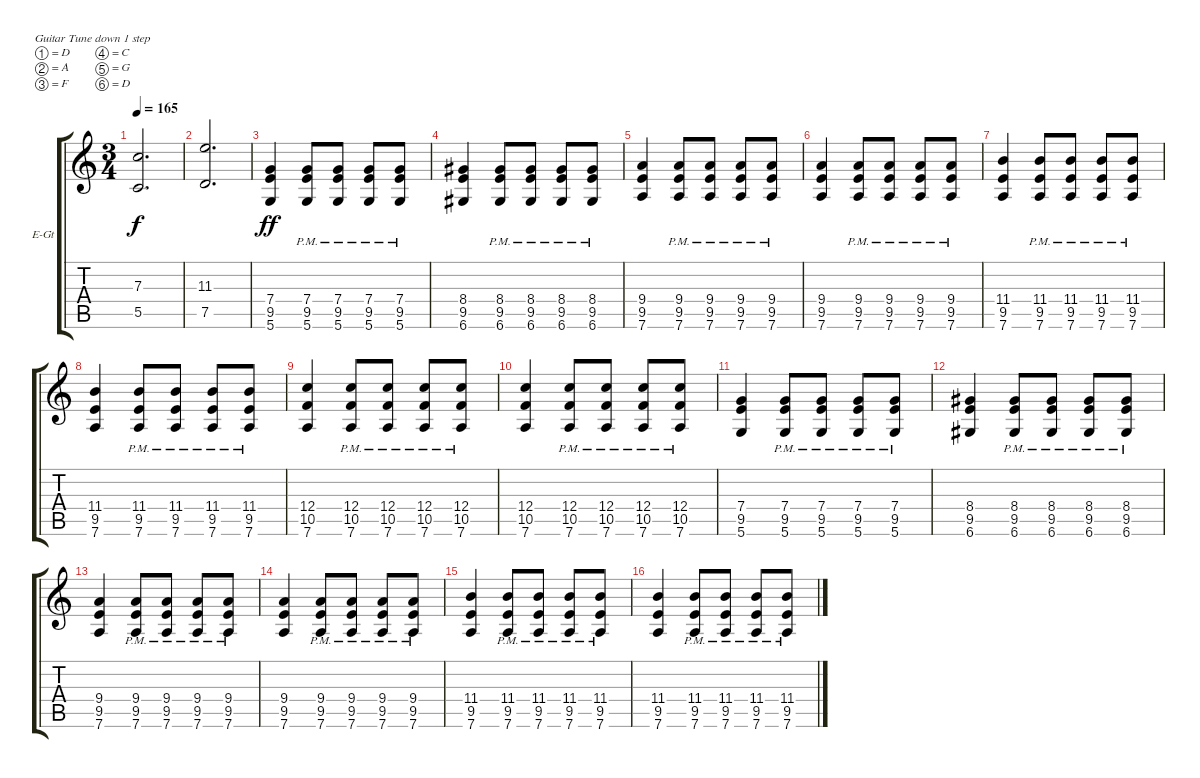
\bracketExtendMode groupsimilarinstruments
\firstSystemTrackNameOrientation horizontal
\otherSystemsTrackNameOrientation horizontal
\track ("Adam - Lead" "E-Gt") {instrument distortionguitar}
\staff {score tabs}
\tuning (D4 A3 F3 C3 G2 D2)
\ts (3 4)
\tempo 165
\clef g2
\ks c
(5.5 7.3).2{d dy f} |
(7.5 11.3).2{d} |
(5.6 9.5 7.4).4{dy ff} (5.6{pm} 9.5{pm} 7.4{pm}).8 (5.6{pm} 9.5{pm} 7.4{pm}).8 (5.6{pm} 9.5{pm} 7.4{pm}).8 (5.6{pm} 9.5{pm} 7.4{pm}).8 |
(6.6 9.5 8.4).4 (6.6{pm} 9.5{pm} 8.4{pm}).8 (6.6{pm} 9.5{pm} 8.4{pm}).8 (6.6{pm} 9.5{pm} 8.4{pm}).8 (6.6{pm} 9.5{pm} 8.4{pm}).8 |
(7.6 9.5 9.4).4 (7.6{pm} 9.5{pm} 9.4{pm}).8 (7.6{pm} 9.5{pm} 9.4{pm}).8 (7.6{pm} 9.5{pm} 9.4{pm}).8 (7.6{pm} 9.5{pm} 9.4{pm}).8 |
(7.6 9.5 9.4).4 (7.6{pm} 9.5{pm} 9.4{pm}).8 (7.6{pm} 9.5{pm} 9.4{pm}).8 (7.6{pm} 9.5{pm} 9.4{pm}).8 (7.6{pm} 9.5{pm} 9.4{pm}).8 |
(7.6 9.5 11.4).4 (7.6{pm} 9.5{pm} 11.4{pm}).8 (7.6{pm} 9.5{pm} 11.4{pm}).8 (7.6{pm} 9.5{pm} 11.4{pm}).8 (7.6{pm} 9.5{pm} 11.4{pm}).8 |
(7.6 9.5 11.4).4 (7.6{pm} 9.5{pm} 11.4{pm}).8 (7.6{pm} 9.5{pm} 11.4{pm}).8 (7.6{pm} 9.5{pm} 11.4{pm}).8 (7.6{pm} 9.5{pm} 11.4{pm}).8 |
(7.6 10.5 12.4).4 (7.6{pm} 10.5{pm} 12.4{pm}).8 (7.6{pm} 10.5{pm} 12.4{pm}).8 (7.6{pm} 10.5{pm} 12.4{pm}).8 (7.6{pm} 10.5{pm} 12.4{pm}).8 |
(7.6 10.5 12.4).4 (7.6{pm} 10.5{pm} 12.4{pm}).8 (7.6{pm} 10.5{pm} 12.4{pm}).8 (7.6{pm} 10.5{pm} 12.4{pm}).8 (7.6{pm} 10.5{pm} 12.4{pm}).8 |
(5.6 9.5 7.4).4 (5.6{pm} 9.5{pm} 7.4{pm}).8 (5.6{pm} 9.5{pm} 7.4{pm}).8 (5.6{pm} 9.5{pm} 7.4{pm}).8 (5.6{pm} 9.5{pm} 7.4{pm}).8 |
(6.6 9.5 8.4).4 (6.6{pm} 9.5{pm} 8.4{pm}).8 (6.6{pm} 9.5{pm} 8.4{pm}).8 (6.6{pm} 9.5{pm} 8.4{pm}).8 (6.6{pm} 9.5{pm} 8.4{pm}).8 |
(7.6 9.5 9.4).4 (7.6{pm} 9.5{pm} 9.4{pm}).8 (7.6{pm} 9.5{pm} 9.4{pm}).8 (7.6{pm} 9.5{pm} 9.4{pm}).8 (7.6{pm} 9.5{pm} 9.4{pm}).8 |
(7.6 9.5 9.4).4 (7.6{pm} 9.5{pm} 9.4{pm}).8 (7.6{pm} 9.5{pm} 9.4{pm}).8 (7.6{pm} 9.5{pm} 9.4{pm}).8 (7.6{pm} 9.5{pm} 9.4{pm}).8 |
(7.6 9.5 11.4).4 (7.6{pm} 9.5{pm} 11.4{pm}).8 (7.6{pm} 9.5{pm} 11.4{pm}).8 (7.6{pm} 9.5{pm} 11.4{pm}).8 (7.6{pm} 9.5{pm} 11.4{pm}).8 |
(7.6 9.5 11.4).4 (7.6{pm} 9.5{pm} 11.4{pm}).8 (7.6{pm} 9.5{pm} 11.4{pm}).8 (7.6{pm} 9.5{pm} 11.4{pm}).8 (7.6{pm} 9.5{pm} 11.4{pm}).8
